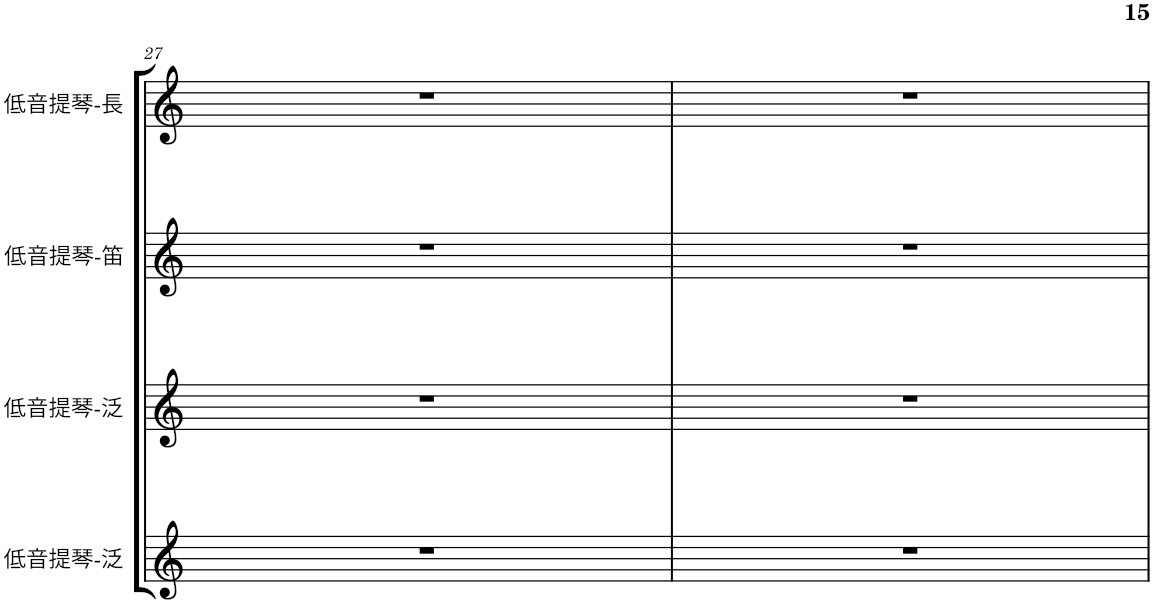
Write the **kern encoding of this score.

**kern	**kern	**kern	**kern	**kern
*part5	*part4	*part3	*part2	*part1
*staff5	*staff4	*staff3	*staff2	*staff1
*I"低音提琴-泛	*I"低音提琴-泛	*I"低音提琴-笛	*I"低音提琴-長	*I"架子鼓-小鼓
!!LO:PB:g=z
*clefG2	*clefG2	*clefG2	*clefG2	*clefG2
*k[]	*k[]	*k[]	*k[]	*k[]
*M12/8	*M12/8	*M12/8	*M12/8	*M12/8
=27	=27	=27	=27	=27
1.r	1.r	1.r	1.r	4.AA
.	.	.	.	4AA-X
.	.	.	.	8GG
.	.	.	.	4.FF#X
.	.	.	.	4.GG
=28	=28	=28	=28	=28
1.r	1.r	1.r	1.r	4.AA
.	.	.	.	4AA-X
.	.	.	.	8GG
.	.	.	.	4.FF#X
.	.	.	.	4.GG
=	=	=	=	=
*-	*-	*-	*-	*-
